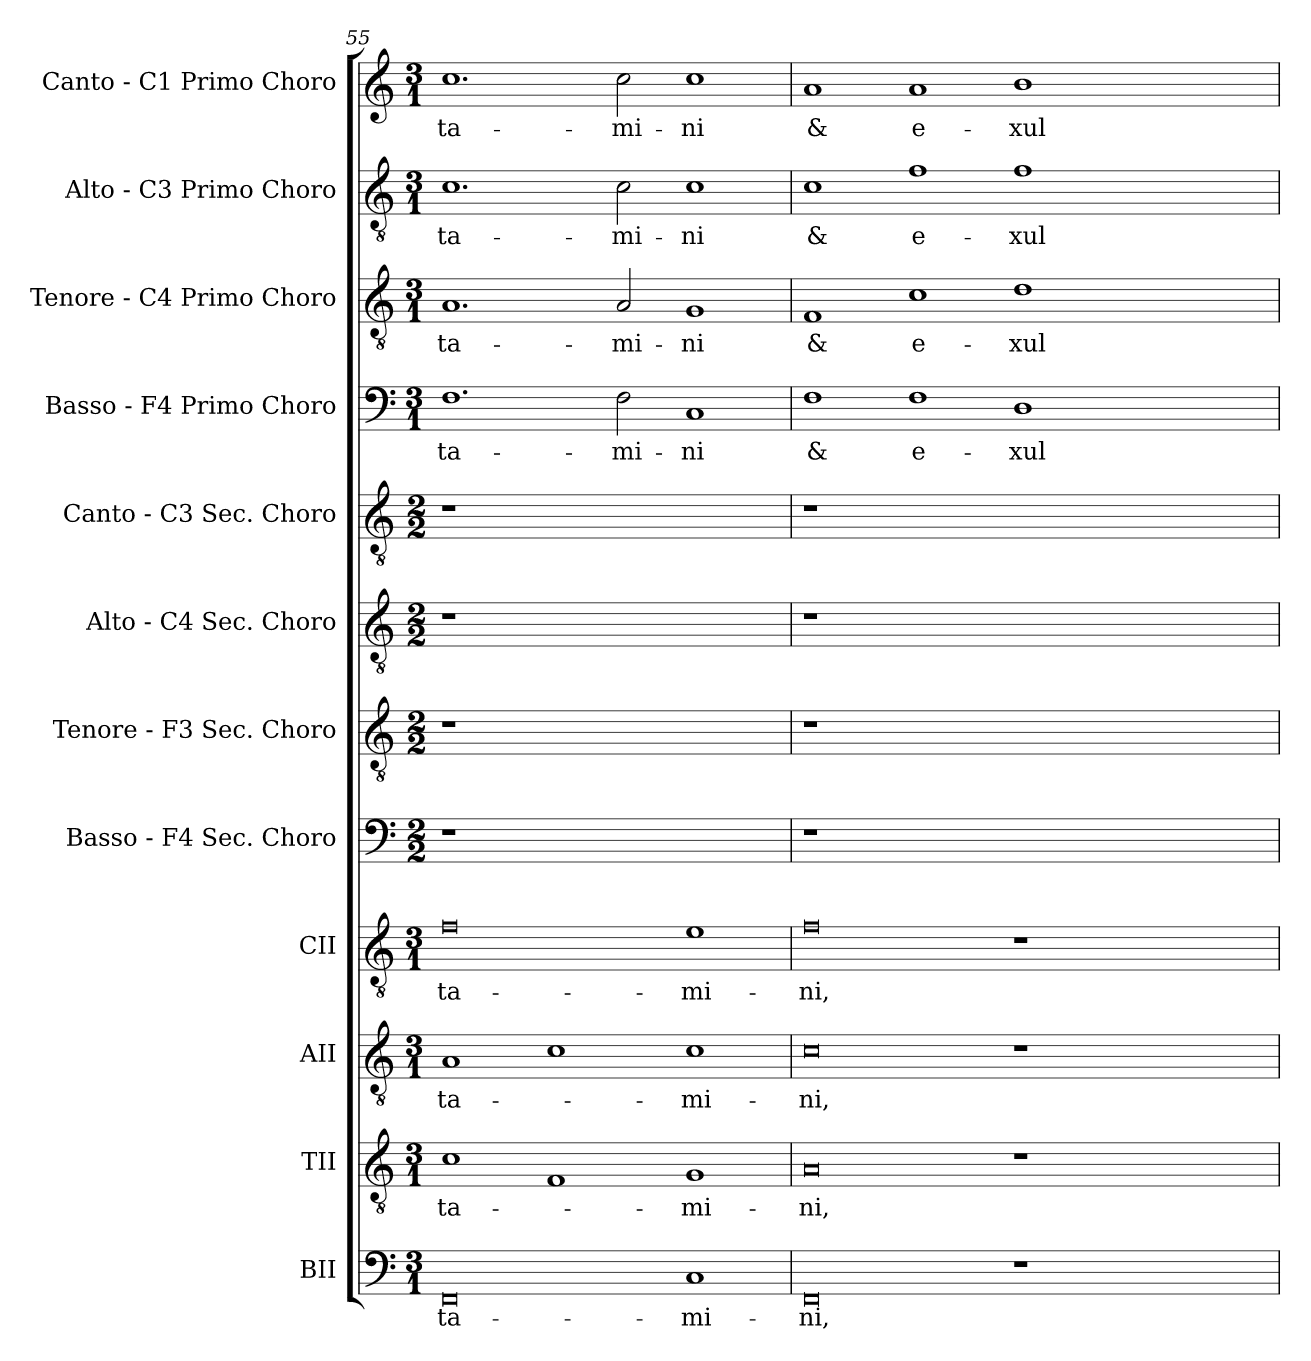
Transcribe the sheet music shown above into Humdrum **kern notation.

**kern	**text	**kern	**text	**kern	**text	**kern	**text	**kern	**kern	**kern	**kern	**kern	**text	**kern	**text	**kern	**text	**kern	**text
*part12	*part12	*part11	*part11	*part10	*part10	*part9	*part9	*part8	*part7	*part6	*part5	*part4	*part4	*part3	*part3	*part2	*part2	*part1	*part1
*staff12	*staff12	*staff11	*staff11	*staff10	*staff10	*staff9	*staff9	*staff8	*staff7	*staff6	*staff5	*staff4	*staff4	*staff3	*staff3	*staff2	*staff2	*staff1	*staff1
*I"BII	*	*I"TII	*	*I"AII	*	*I"CII	*	*I"Basso - F4  Sec. Choro	*I"Tenore - F3  Sec. Choro	*I"Alto - C4  Sec. Choro	*I"Canto - C3  Sec. Choro	*I"Basso - F4  Primo Choro	*	*I"Tenore - C4  Primo Choro	*	*I"Alto - C3  Primo Choro	*	*I"Canto - C1  Primo Choro	*
*I'BII	*	*I'TII	*	*I'AII	*	*I'CII	*	*I'Ch	*I'Ch	*I'Ch	*I'Ch	*I'BI	*	*I'TI	*	*I'AI	*	*I'CI	*
*clefF4	*	*clefGv2	*	*clefGv2	*	*clefGv2	*	*clefF4	*clefGv2	*clefGv2	*clefGv2	*clefF4	*	*clefGv2	*	*clefGv2	*	*clefG2	*
*M3/1	*	*M3/1	*	*M3/1	*	*M3/1	*	*M2/2	*M2/2	*M2/2	*M2/2	*M3/1	*	*M3/1	*	*M3/1	*	*M3/1	*
=55	=55	=55	=55	=55	=55	=55	=55	=55	=55	=55	=55	=55	=55	=55	=55	=55	=55	=55	=55
!	!LO:LY:b:cj	!	!LO:LY:b:cj	!	!LO:LY:b:cj	!	!LO:LY:b:cj	!	!	!	!	!	!LO:LY:b:cj	!	!LO:LY:b:cj	!	!LO:LY:b:cj	!	!LO:LY:b:cj
0FF	-ta-	1c	-ta-	1A	-ta-	0f	-ta-	1r	1r	1r	1r	1.F	-ta-	1.A	-ta-	1.c	-ta-	1.cc	-ta-
.	.	1F	.	1c	.	.	.	0ryy	0ryy	0ryy	0ryy	.	.	.	.	.	.	.	.
!	!	!	!	!	!	!	!	!	!	!	!	!	!LO:LY:b:cj	!	!LO:LY:b:cj	!	!LO:LY:b:cj	!	!LO:LY:b:cj
.	.	.	.	.	.	.	.	.	.	.	.	2F\	-mi-	2A/	-mi-	2c\	-mi-	2cc\	-mi-
!	!LO:LY:b:cj	!	!LO:LY:b:cj	!	!LO:LY:b:cj	!	!LO:LY:b:cj	!	!	!	!	!	!LO:LY:b:cj	!	!LO:LY:b:cj	!	!LO:LY:b:cj	!	!LO:LY:b:cj
1C	-mi-	1G	-mi-	1c	-mi-	1e	-mi-	.	.	.	.	1C	-ni	1G	-ni	1c	-ni	1cc	-ni
=56	=56	=56	=56	=56	=56	=56	=56	=56	=56	=56	=56	=56	=56	=56	=56	=56	=56	=56	=56
!	!LO:LY:b:cj	!	!LO:LY:b:cj	!	!LO:LY:b:cj	!	!LO:LY:b:cj	!	!	!	!	!	!LO:LY:b:cj	!	!LO:LY:b:cj	!	!LO:LY:b:cj	!	!LO:LY:b:cj
0FF	-ni,	0A	-ni,	0c	-ni,	0f	-ni,	1r	1r	1r	1r	1F	&	1F	&	1c	&	1a	&
!	!	!	!	!	!	!	!	!	!	!	!	!	!LO:LY:b:rj	!	!LO:LY:b:rj	!	!LO:LY:b:rj	!	!LO:LY:b:rj
.	.	.	.	.	.	.	.	00ryy	00ryy	00ryy	00ryy	1F	e-	1c	e-	1f	e-	1a	e-
!LO:N:vis=1	!	!LO:N:vis=1	!	!LO:N:vis=1	!	!LO:N:vis=1	!	!	!	!	!	!	!LO:LY:b:cj	!	!LO:LY:b:cj	!	!LO:LY:b:cj	!	!LO:LY:b:cj
0.r	.	0.r	.	0.r	.	0.r	.	.	.	.	.	1D	-xul-	1d	-xul-	1f	-xul-	1b	-xul-
.	.	.	.	.	.	.	.	.	.	.	.	0ryy	.	0ryy	.	0ryy	.	0ryy	.
=	=	=	=	=	=	=	=	=	=	=	=	=	=	=	=	=	=	=	=
*-	*-	*-	*-	*-	*-	*-	*-	*-	*-	*-	*-	*-	*-	*-	*-	*-	*-	*-	*-
